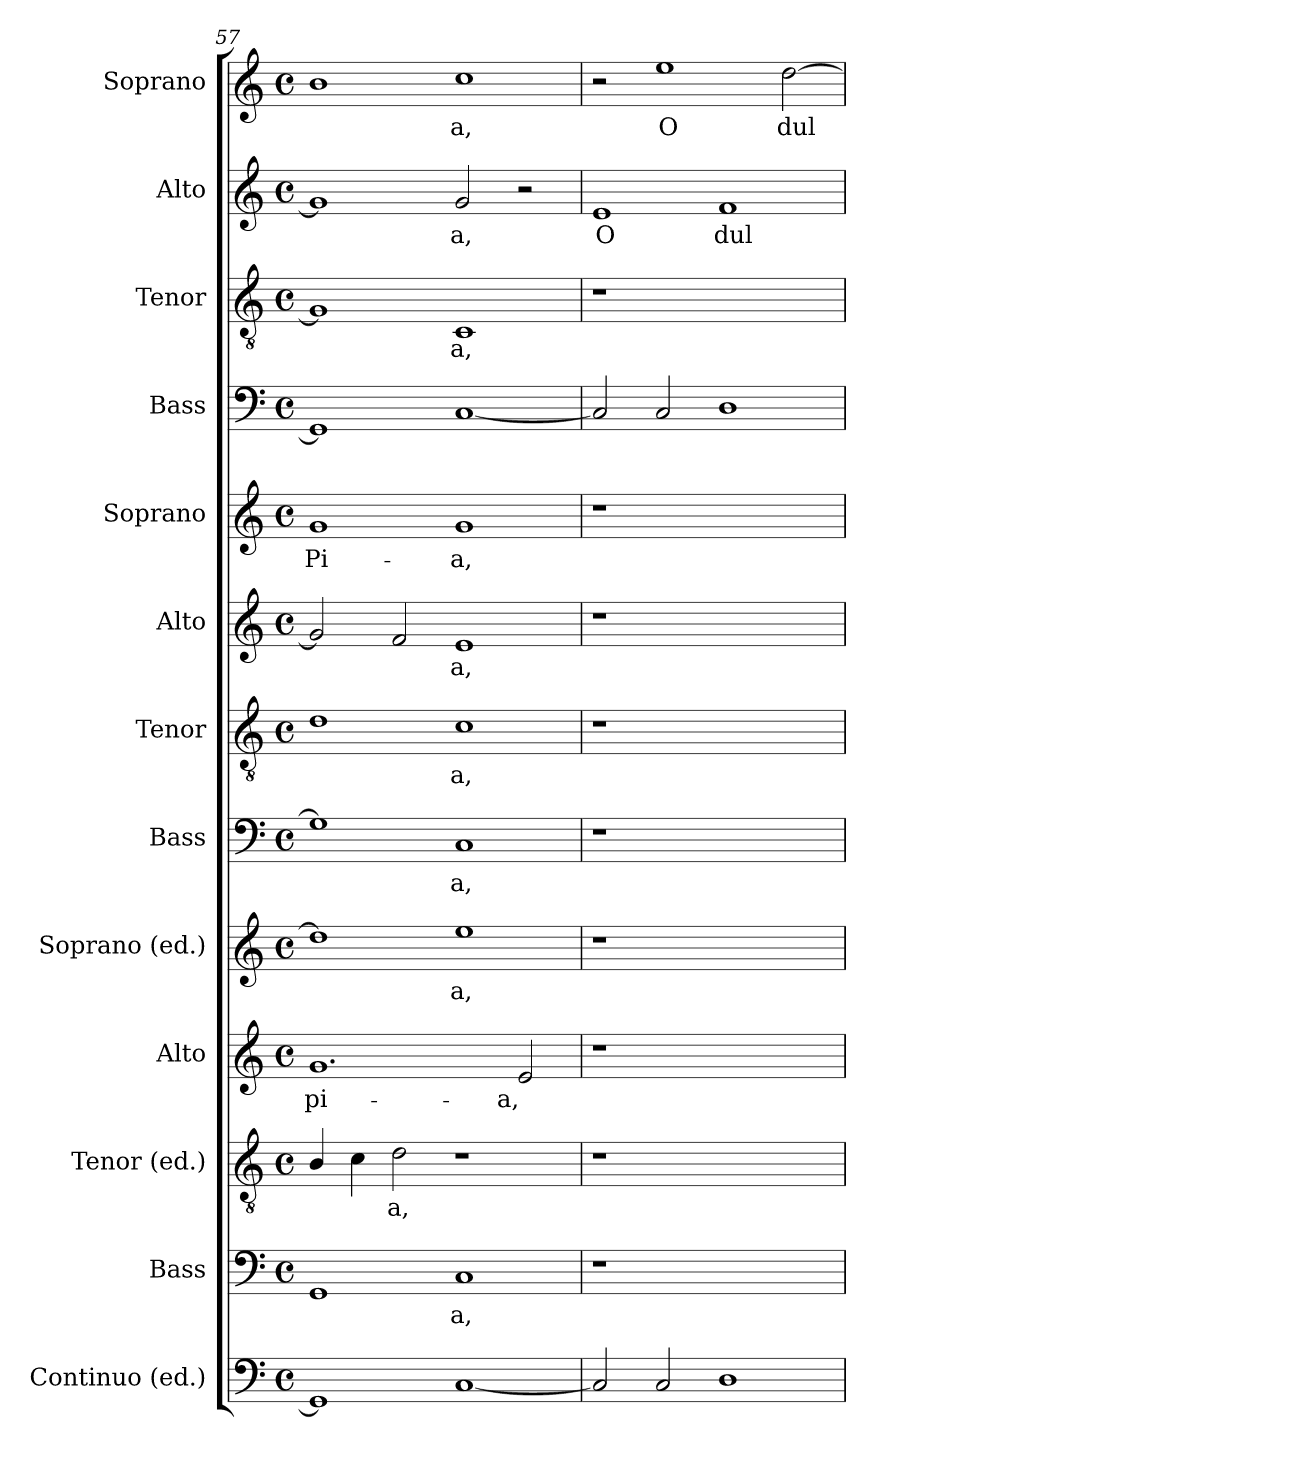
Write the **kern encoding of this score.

**kern	**kern	**text	**kern	**text	**kern	**text	**kern	**text	**kern	**text	**kern	**text	**kern	**text	**kern	**text	**kern	**kern	**text	**kern	**text	**kern	**text
*part13	*part12	*part12	*part11	*part11	*part10	*part10	*part9	*part9	*part8	*part8	*part7	*part7	*part6	*part6	*part5	*part5	*part4	*part3	*part3	*part2	*part2	*part1	*part1
*staff13	*staff12	*staff12	*staff11	*staff11	*staff10	*staff10	*staff9	*staff9	*staff8	*staff8	*staff7	*staff7	*staff6	*staff6	*staff5	*staff5	*staff4	*staff3	*staff3	*staff2	*staff2	*staff1	*staff1
*I"Continuo (ed.)	*I"Bass	*	*I"Tenor (ed.)	*	*I"Alto	*	*I"Soprano (ed.)	*	*I"Bass	*	*I"Tenor	*	*I"Alto	*	*I"Soprano	*	*I"Bass	*I"Tenor	*	*I"Alto	*	*I"Soprano	*
*I'Cont.	*I'B.	*	*I'T.	*	*I'A.	*	*I'S.	*	*I'B.	*	*I'T.	*	*I'A.	*	*I'S.	*	*I'B.	*I'T.	*	*I'A.	*	*I'S.	*
*clefF4	*clefF4	*	*clefGv2	*	*clefG2	*	*clefG2	*	*clefF4	*	*clefGv2	*	*clefG2	*	*clefG2	*	*clefF4	*clefGv2	*	*clefG2	*	*clefG2	*
*	*	*	*	*	*	*	*	*	*	*	*ITrd7c12	*	*	*	*	*	*	*ITrd7c12	*	*	*	*	*
*k[]	*k[]	*	*k[]	*	*k[]	*	*k[]	*	*k[]	*	*k[]	*	*k[]	*	*k[]	*	*k[]	*k[]	*	*k[]	*	*k[]	*
*C:	*C:	*	*C:	*	*C:	*	*C:	*	*C:	*	*C:	*	*C:	*	*C:	*	*C:	*C:	*	*C:	*	*C:	*
*M4/4	*M4/4	*	*M4/4	*	*M4/4	*	*M4/4	*	*M4/4	*	*M4/4	*	*M4/4	*	*M4/4	*	*M4/4	*M4/4	*	*M4/4	*	*M4/4	*
*met(c)	*met(c)	*	*met(c)	*	*met(c)	*	*met(c)	*	*met(c)	*	*met(c)	*	*met(c)	*	*met(c)	*	*met(c)	*met(c)	*	*met(c)	*	*met(c)	*
=57	=57	=57	=57	=57	=57	=57	=57	=57	=57	=57	=57	=57	=57	=57	=57	=57	=57	=57	=57	=57	=57	=57	=57
!	!	!	!	!	!	!LO:LY:b:color=#000000	!	!	!	!	!	!	!	!	!	!	!	!	!	!	!	!	!
!	!	!	!	!	!	!	!	!	!	!	!	!	!	!	!	!LO:LY:b:color=#000000	!	!	!	!	!	!	!
1GGi]	1GGi	.	4Bi/	.	1.gi	pi-	1ddi]	.	1Gi]	.	1Di	.	2gi/]	.	1gi	Pi-	1GGi]	1GGi]	.	1gi]	.	1bi	.
.	.	.	4ci\	.	.	.	.	.	.	.	.	.	.	.	.	.	.	.	.	.	.	.	.
!	!	!	!	!LO:LY:b:color=#000000	!	!	!	!	!	!	!	!	!	!	!	!	!	!	!	!	!	!	!
.	.	.	2di\	-a,	.	.	.	.	.	.	.	.	2fi/	.	.	.	.	.	.	.	.	.	.
!	!	!LO:LY:b:color=#000000	!	!	!	!	!	!	!	!	!	!	!	!	!	!	!	!	!	!	!	!	!
!	!	!	!	!	!	!	!	!LO:LY:b:color=#000000	!	!	!	!	!	!	!	!	!	!	!	!	!	!	!
!	!	!	!	!	!	!	!	!	!	!LO:LY:b:color=#000000	!	!	!	!	!	!	!	!	!	!	!	!	!
!	!	!	!	!	!	!	!	!	!	!	!	!LO:LY:b:color=#000000	!	!	!	!	!	!	!	!	!	!	!
!	!	!	!	!	!	!	!	!	!	!	!	!	!	!LO:LY:b:color=#000000	!	!	!	!	!	!	!	!	!
!	!	!	!	!	!	!	!	!	!	!	!	!	!	!	!	!LO:LY:b:color=#000000	!	!	!	!	!	!	!
!	!	!	!	!	!	!	!	!	!	!	!	!	!	!	!	!	!	!	!LO:LY:b:color=#000000	!	!	!	!
!	!	!	!	!	!	!	!	!	!	!	!	!	!	!	!	!	!	!	!	!	!LO:LY:b:color=#000000	!	!
!	!	!	!	!	!	!	!	!	!	!	!	!	!	!	!	!	!	!	!	!	!	!	!LO:LY:b:color=#000000
[<1Ci	1Ci	-a,	1r	.	.	.	1eei	-a,	1Ci	-a,	1Ci	-a,	1ei	-a,	1gi	-a,	[<1Ci	1CCi	-a,	2gi/	-a,	1cci	-a,
!	!	!	!	!	!	!LO:LY:b:color=#000000	!	!	!	!	!	!	!	!	!	!	!	!	!	!	!	!	!
.	.	.	.	.	2ei/	-a,	.	.	.	.	.	.	.	.	.	.	.	.	.	2r	.	.	.
=58	=58	=58	=58	=58	=58	=58	=58	=58	=58	=58	=58	=58	=58	=58	=58	=58	=58	=58	=58	=58	=58	=58	=58
!	!LO:N:vis=1	!	!LO:N:vis=1	!	!LO:N:vis=1	!	!LO:N:vis=1	!	!LO:N:vis=1	!	!LO:N:vis=1	!	!LO:N:vis=1	!	!LO:N:vis=1	!	!	!LO:N:vis=1	!	!	!	!	!
!	!	!	!	!	!	!	!	!	!	!	!	!	!	!	!	!	!	!	!	!	!LO:LY:b:color=#000000	!	!
2Ci/]	1r	.	1r	.	1r	.	1r	.	1r	.	1r	.	1r	.	1r	.	2Ci/]	1r	.	1ei	O	2r	.
!	!	!	!	!	!	!	!	!	!	!	!	!	!	!	!	!	!	!	!	!	!	!	!LO:LY:b:color=#000000
2Ci/	.	.	.	.	.	.	.	.	.	.	.	.	.	.	.	.	2Ci/	.	.	.	.	1eei	O
!	!	!	!	!	!	!	!	!	!	!	!	!	!	!	!	!	!	!	!	!	!LO:LY:b:color=#000000	!	!
1Di	1ryy	.	1ryy	.	1ryy	.	1ryy	.	1ryy	.	1ryy	.	1ryy	.	1ryy	.	1Di	1ryy	.	1fi	dul-	.	.
!	!	!	!	!	!	!	!	!	!	!	!	!	!	!	!	!	!	!	!	!	!	!	!LO:LY:b:color=#000000
.	.	.	.	.	.	.	.	.	.	.	.	.	.	.	.	.	.	.	.	.	.	[>2ddi\	dul-
=	=	=	=	=	=	=	=	=	=	=	=	=	=	=	=	=	=	=	=	=	=	=	=
*-	*-	*-	*-	*-	*-	*-	*-	*-	*-	*-	*-	*-	*-	*-	*-	*-	*-	*-	*-	*-	*-	*-	*-
